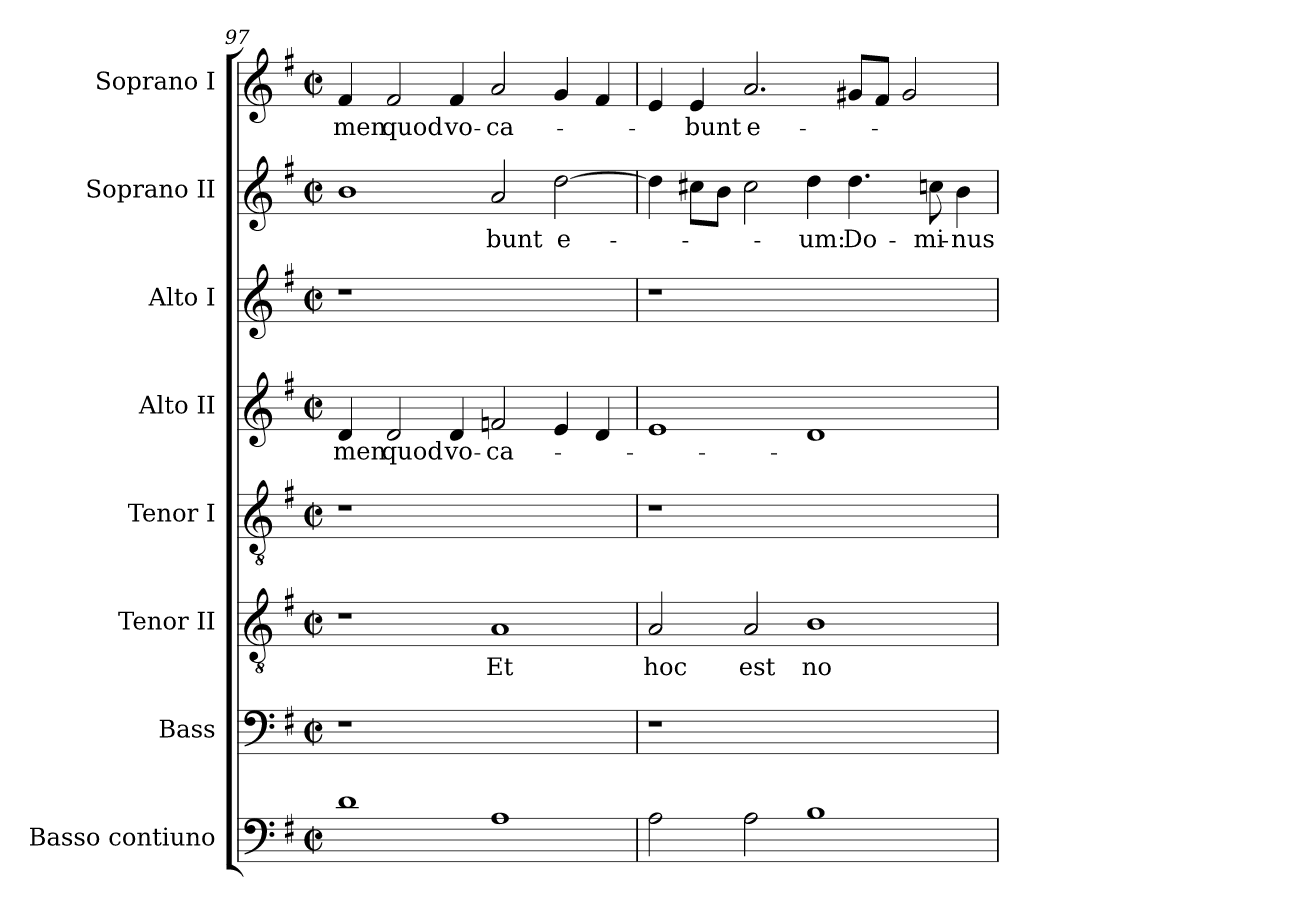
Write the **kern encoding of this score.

**kern	**kern	**kern	**text	**kern	**kern	**text	**kern	**kern	**text	**kern	**text
*part8	*part7	*part6	*part6	*part5	*part4	*part4	*part3	*part2	*part2	*part1	*part1
*staff8	*staff7	*staff6	*staff6	*staff5	*staff4	*staff4	*staff3	*staff2	*staff2	*staff1	*staff1
*I"Basso contiuno	*I"Bass	*I"Tenor II	*	*I"Tenor I	*I"Alto II	*	*I"Alto I	*I"Soprano II	*	*I"Soprano I	*
*	*I'B	*	*	*I'T	*	*	*I'A	*	*	*	*
!!LO:PB:g=z
*clefF4	*clefF4	*clefGv2	*	*clefGv2	*clefG2	*	*clefG2	*clefG2	*	*clefG2	*
*k[f#]	*k[f#]	*k[f#]	*	*k[f#]	*k[f#]	*	*k[f#]	*k[f#]	*	*k[f#]	*
*G:	*G:	*G:	*	*G:	*G:	*	*G:	*G:	*	*G:	*
*M2/2	*M2/2	*M2/2	*	*M2/2	*M2/2	*	*M2/2	*M2/2	*	*M2/2	*
*met(c|)	*met(c|)	*met(c|)	*	*met(c|)	*met(c|)	*	*met(c|)	*met(c|)	*	*met(c|)	*
=97	=97	=97	=97	=97	=97	=97	=97	=97	=97	=97	=97
!	!LO:N:vis=1	!	!	!LO:N:vis=1	!	!	!	!	!	!	!
!	!	!	!	!	!	!LO:LY:b:color=#000000	!LO:N:vis=1	!	!	!	!
!	!	!	!	!	!	!	!	!	!	!	!LO:LY:b:color=#000000
1di	1r	1r	.	1r	4di/	-men	1r	1bi	.	4f#i/	-men
!	!	!	!	!	!	!LO:LY:b:color=#000000	!	!	!	!	!
!	!	!	!	!	!	!	!	!	!	!	!LO:LY:b:color=#000000
.	.	.	.	.	2di/	quod	.	.	.	2f#i/	quod
!	!	!	!	!	!	!LO:LY:b:color=#000000	!	!	!	!	!
!	!	!	!	!	!	!	!	!	!	!	!LO:LY:b:color=#000000
.	.	.	.	.	4di/	vo-	.	.	.	4f#i/	vo-
!	!	!	!LO:LY:b:color=#000000	!	!	!	!	!	!	!	!
!	!	!	!	!	!	!LO:LY:b:color=#000000	!	!	!	!	!
!	!	!	!	!	!	!	!	!	!LO:LY:b:color=#000000	!	!
!	!	!	!	!	!	!	!	!	!	!	!LO:LY:b:color=#000000
1Ai	1ryy	1Ai	Et	1ryy	2fni/	-ca-	1ryy	2ai/	-bunt	2ai/	-ca-
!	!	!	!	!	!	!	!	!	!LO:LY:b:color=#000000	!	!
.	.	.	.	.	4ei/	.	.	[>2ddi\	e-	4gi/	.
.	.	.	.	.	4di/	.	.	.	.	4f#i/	.
=98	=98	=98	=98	=98	=98	=98	=98	=98	=98	=98	=98
!	!LO:N:vis=1	!	!	!	!	!	!	!	!	!	!
!	!	!	!LO:LY:b:color=#000000	!LO:N:vis=1	!	!	!LO:N:vis=1	!	!	!	!
2Ai\	1r	2Ai/	hoc	1r	1ei	.	1r	4ddi\]	.	4ei/	.
!	!	!	!	!	!	!	!	!	!	!	!LO:LY:b:color=#000000
.	.	.	.	.	.	.	.	8cc#Xi\L	.	4ei/	-bunt
.	.	.	.	.	.	.	.	8bi\J	.	.	.
!	!	!	!LO:LY:b:color=#000000	!	!	!	!	!	!	!	!
!	!	!	!	!	!	!	!	!	!	!	!LO:LY:b:color=#000000
2Ai\	.	2Ai/	est	.	.	.	.	2cc#i\	.	2.ai/	e-
!	!	!	!LO:LY:b:color=#000000	!	!	!	!	!	!	!	!
!	!	!	!	!	!	!	!	!	!LO:LY:b:color=#000000	!	!
1Bi	1ryy	1Bi	no-	1ryy	1di	.	1ryy	4ddi\	-um:	.	.
!	!	!	!	!	!	!	!	!	!LO:LY:b:color=#000000	!	!
.	.	.	.	.	.	.	.	4.ddi\	Do-	8g#Xi/L	.
.	.	.	.	.	.	.	.	.	.	8f#i/J	.
.	.	.	.	.	.	.	.	.	.	2g#i/	.
!	!	!	!	!	!	!	!	!	!LO:LY:b:color=#000000	!	!
.	.	.	.	.	.	.	.	8ccni\	-mi-	.	.
!	!	!	!	!	!	!	!	!	!LO:LY:b:color=#000000	!	!
.	.	.	.	.	.	.	.	4bi\	-nus	.	.
=	=	=	=	=	=	=	=	=	=	=	=
*-	*-	*-	*-	*-	*-	*-	*-	*-	*-	*-	*-
